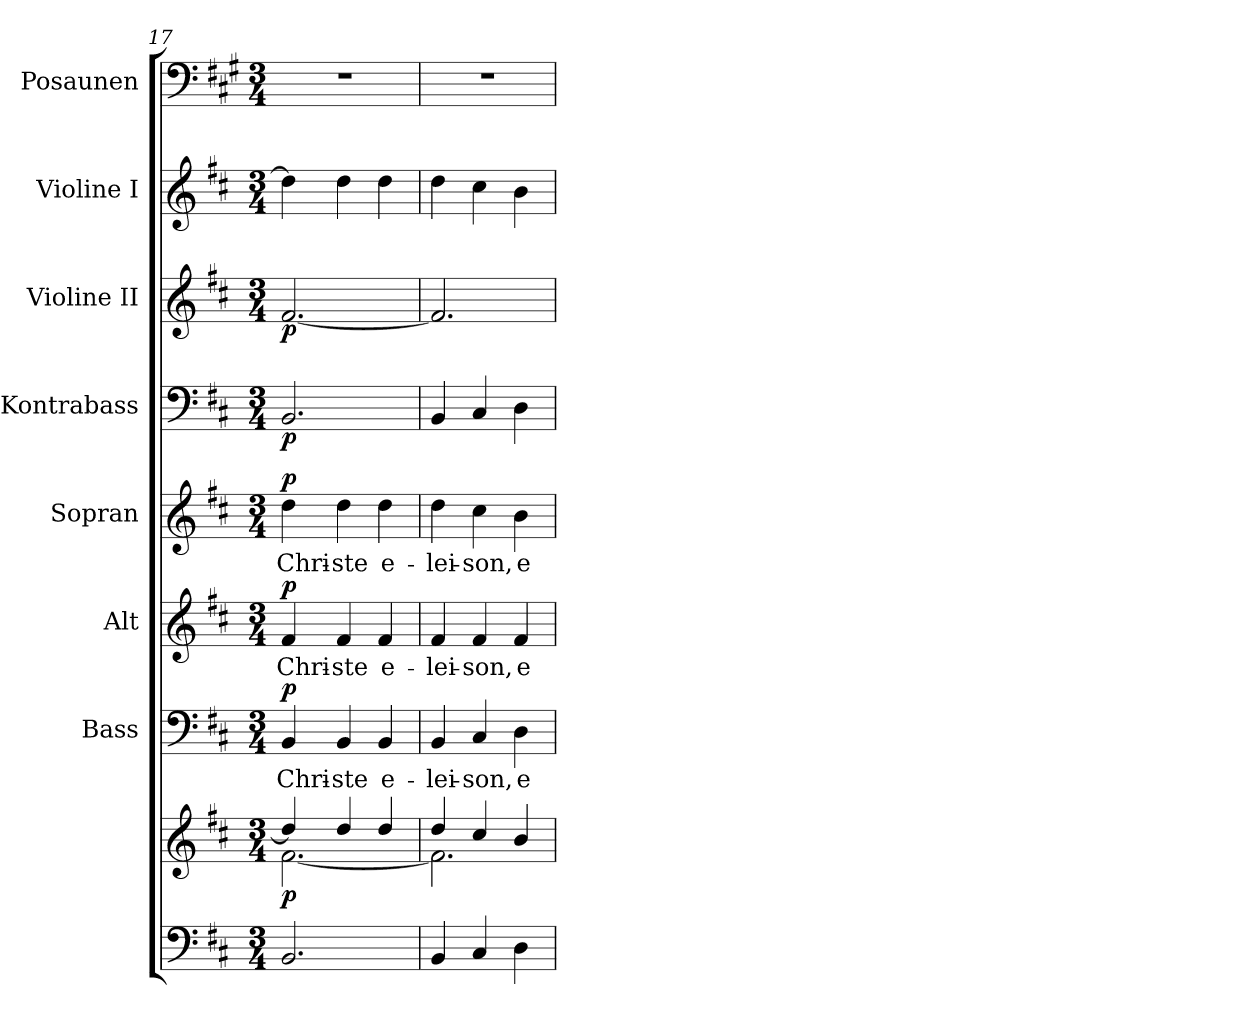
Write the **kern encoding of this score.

**kern	**kern	**dynam	**kern	**text	**dynam	**kern	**text	**dynam	**kern	**text	**dynam	**kern	**dynam	**kern	**dynam	**kern	**kern
*part8	*part8	*part8	*part7	*part7	*part7	*part6	*part6	*part6	*part5	*part5	*part5	*part4	*part4	*part3	*part3	*part2	*part1
*staff9	*staff8	*staff8/9	*staff7	*staff7	*staff7	*staff6	*staff6	*staff6	*staff5	*staff5	*staff5	*staff4	*staff4	*staff3	*staff3	*staff2	*staff1
*	*	*	*I"Bass	*	*	*I"Alt	*	*	*I"Sopran	*	*	*I"Kontrabass	*	*I"Violine II	*	*I"Violine I	*I"Posaunen
*	*	*	*I'B.	*	*	*I'A.	*	*	*I'S.	*	*	*I'Kb.	*	*I'Vl. II	*	*I'Vl. I	*I'Pos.
*clefF4	*clefG2	*	*clefF4	*	*	*clefG2	*	*	*clefG2	*	*	*clefF4	*	*clefG2	*	*clefG2	*clefF4
*	*	*	*	*	*	*	*	*	*	*	*	*ITrd7c12	*	*	*	*	*ITrd4c7
*k[f#c#]	*k[f#c#]	*	*k[f#c#]	*	*	*k[f#c#]	*	*	*k[f#c#]	*	*	*k[f#c#]	*	*k[f#c#]	*	*k[f#c#]	*k[f#c#]
*D:	*D:	*	*D:	*	*	*D:	*	*	*D:	*	*	*D:	*	*D:	*	*D:	*D:
*M3/4	*M3/4	*	*M3/4	*	*	*M3/4	*	*	*M3/4	*	*	*M3/4	*	*M3/4	*	*M3/4	*M3/4
=17	=17	=17	=17	=17	=17	=17	=17	=17	=17	=17	=17	=17	=17	=17	=17	=17	=17
*	*^	*	*	*	*	*	*	*	*	*	*	*	*	*	*	*	*
!	!	!	!LO:DY:b	!	!LO:LY:b	!LO:DY:a	!	!LO:LY:b	!LO:DY:a	!	!LO:LY:b	!LO:DY:a	!	!LO:DY:b	!	!LO:DY:b	!	!
2.BB/	4dd/]	[<2.f#\	p	4BB/	Chri-	p	4f#/	Chri-	p	4dd\	Chri-	p	2.BBB/	p	[2.f#/	p	4dd\]	2.r
!	!	!	!	!	!LO:LY:b	!	!	!LO:LY:b	!	!	!LO:LY:b	!	!	!	!	!	!	!
.	4dd/	.	.	4BB/	-ste	.	4f#/	-ste	.	4dd\	-ste	.	.	.	.	.	4dd\	.
!	!	!	!	!	!LO:LY:b	!	!	!LO:LY:b	!	!	!LO:LY:b	!	!	!	!	!	!	!
.	4dd/	.	.	4BB/	e-	.	4f#/	e-	.	4dd\	e-	.	.	.	.	.	4dd\	.
=18	=18	=18	=18	=18	=18	=18	=18	=18	=18	=18	=18	=18	=18	=18	=18	=18	=18	=18
!	!	!	!	!	!LO:LY:b	!	!	!LO:LY:b	!	!	!LO:LY:b	!	!	!	!	!	!	!
4BB/	4dd/	2.f#\]	.	4BB/	-lei-	.	4f#/	-lei-	.	4dd\	-lei-	.	4BBB/	.	2.f#/]	.	4dd\	2.r
!	!	!	!	!	!LO:LY:b	!	!	!LO:LY:b	!	!	!LO:LY:b	!	!	!	!	!	!	!
4C#/	4cc#/	.	.	4C#/	-son,	.	4f#/	-son,	.	4cc#\	-son,	.	4CC#/	.	.	.	4cc#\	.
!	!	!	!	!	!LO:LY:b	!	!	!LO:LY:b	!	!	!LO:LY:b	!	!	!	!	!	!	!
4D\	4b/	.	.	4D\	e-	.	4f#/	e-	.	4b\	e-	.	4DD\	.	.	.	4b\	.
*	*v	*v	*	*	*	*	*	*	*	*	*	*	*	*	*	*	*	*
=	=	=	=	=	=	=	=	=	=	=	=	=	=	=	=	=	=
*-	*-	*-	*-	*-	*-	*-	*-	*-	*-	*-	*-	*-	*-	*-	*-	*-	*-
